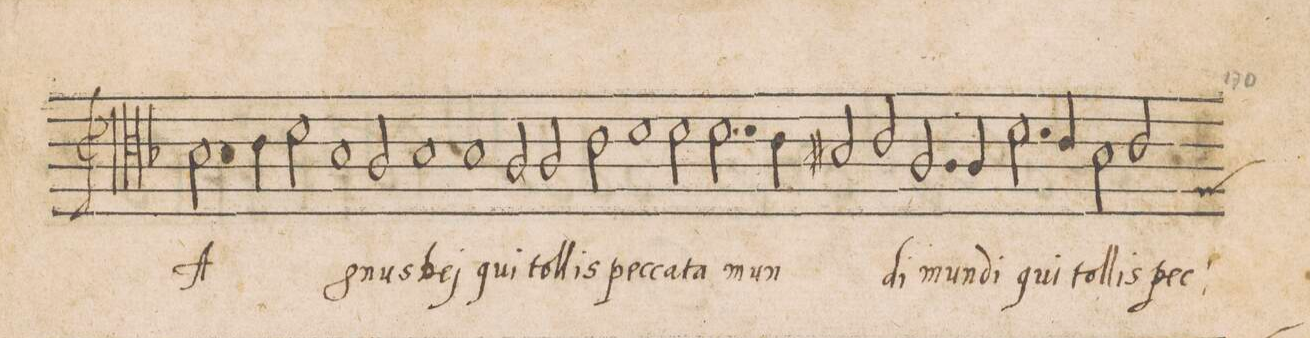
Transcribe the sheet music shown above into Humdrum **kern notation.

**kern	**text	**text
*I"ALTVS	*	*
*clefC3	*	*
*k[b-]	*	*
*met(C|)	*	*
*M2/1	*	*
2.B-\	A-	.
4c\	.	.
2d\	.	.
1B-	-gnus	.
=31	=31	=31
2A/	De-	.
1B-	-j	.
=32	=32	=32
1B-	qui	.
2A/	tol-	.
2A/	-lis	.
=33	=33	=33
2c\	pec-	.
1d	-ca-	.
2d\	-ta	.
=34	=34	=34
2.d\	mun-	.
4c\	.	.
2Bn/	.	.
2c/	-di	.
=35	=35	=35
2.A/	mun-	.
4A/	-di	.
2.d\	qui	.
4c/	tol-	.
=36	=36	=36
2B-\	-lis	.
*custos:F	*	*
2c/	pec-	.
*-	*-	*-
